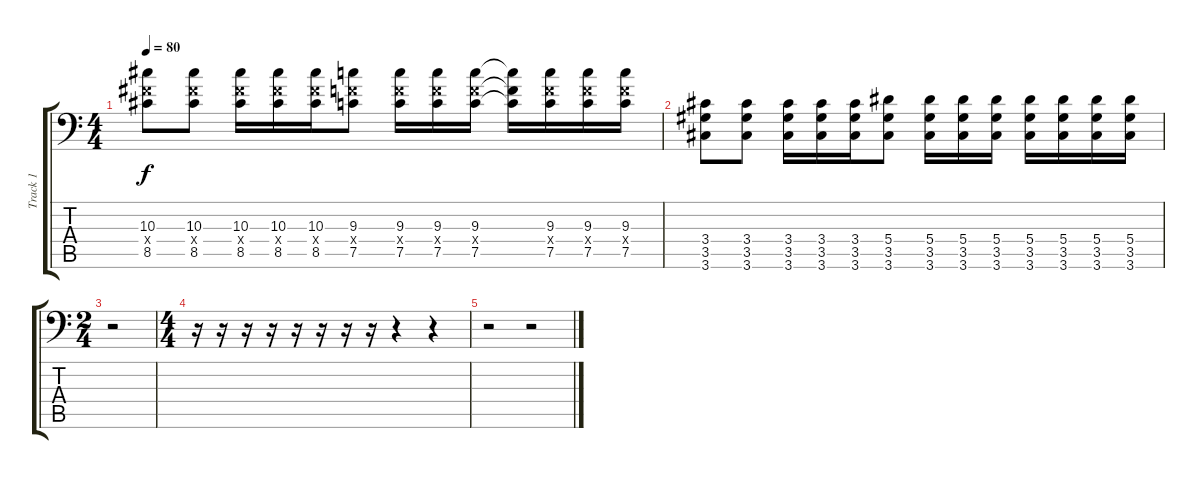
\track ("Track 1" "Track 1") {instrument distortionguitar}
\staff {score tabs}
\tuning (C4 Ab3 Eb3 Bb2 F2 Bb1) {hide}
\ts (4 4)
\tempo 80
\clef f4
\ks c
(10.3 8.4{x} 8.5).8{dy f} (10.3 8.4{x} 8.5).8 (10.3 8.4{x} 8.5).16 (10.3 8.4{x} 8.5).16 (10.3 8.4{x} 8.5).16 (9.3 7.4{x} 7.5).8 (9.3 7.4{x} 7.5).16 (9.3 7.4{x} 7.5).16 (9.3 7.4{x} 7.5).16 (9.3{t} 7.4{t} 7.5{t}).16 (9.3 7.4{x} 7.5).16 (9.3 7.4{x} 7.5).16 (9.3 7.4{x} 7.5).16 |
(3.4 3.5 3.6).8 (3.4 3.5 3.6).8 (3.4 3.5 3.6).16 (3.4 3.5 3.6).16 (3.4 3.5 3.6).16 (5.4 3.5 3.6).8 (5.4 3.5 3.6).16 (5.4 3.5 3.6).16 (5.4 3.5 3.6).16 (5.4 3.5 3.6).16 (5.4 3.5 3.6).16 (5.4 3.5 3.6).16 (5.4 3.5 3.6).16 |
\ts (2 4)
r.2 |
\ts (4 4)
r.16 r.16 r.16 r.16 r.16 r.16 r.16 r.16 r.4 r.4 |
r.2 r.2
